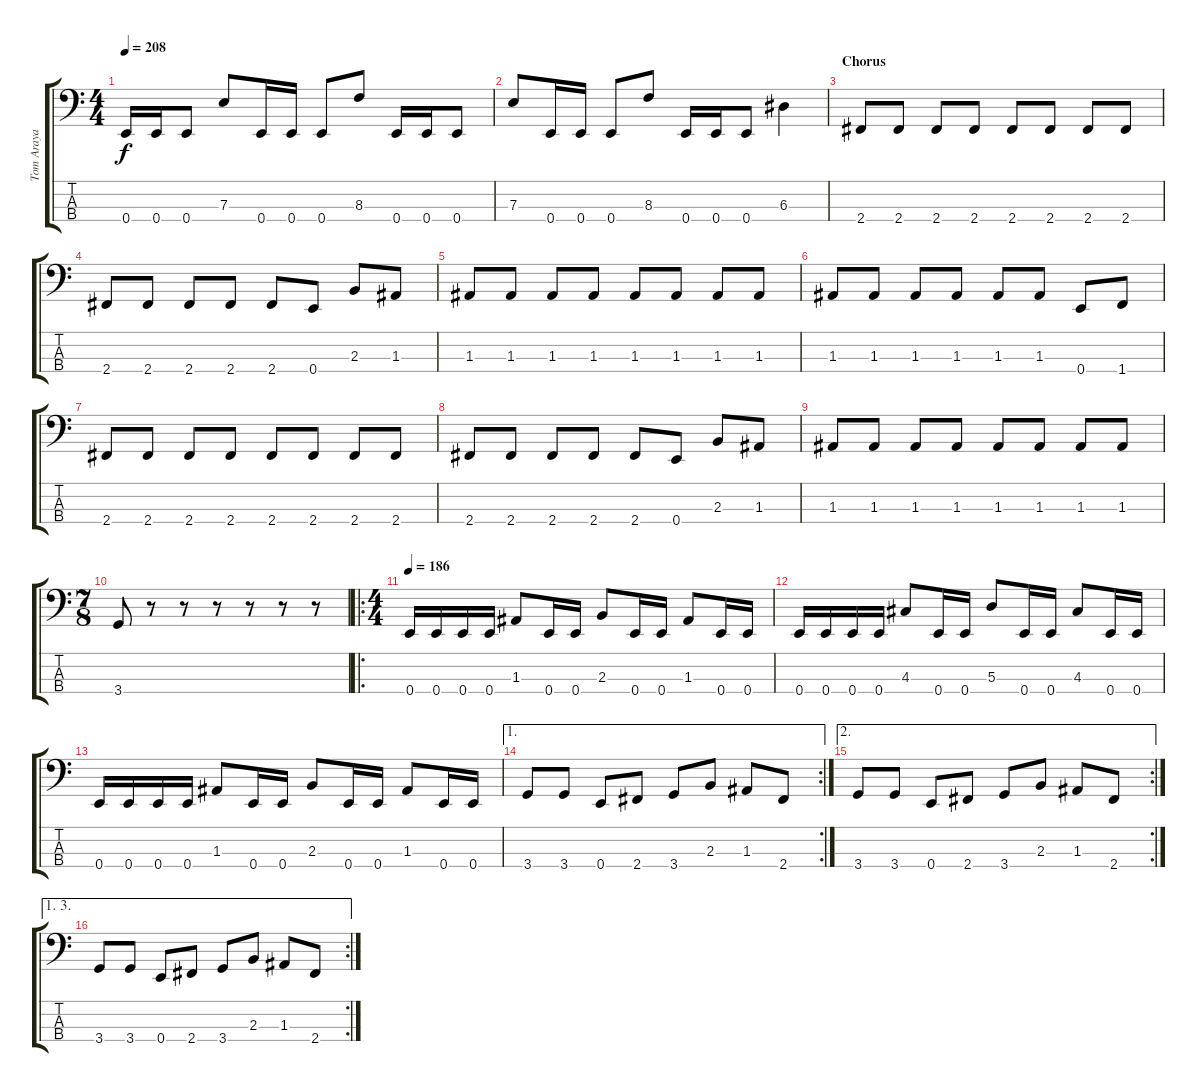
\track ("Tom Araya" "Tom Araya") {instrument electricbasspick}
\staff {score tabs}
\tuning (G2 D2 A1 E1) {hide}
\ts (4 4)
\tempo 208
\clef f4
\ks c
0.4.16{dy f} 0.4.16 0.4.8 7.3.8 0.4.16 0.4.16 0.4.8 8.3.8 0.4.16 0.4.16 0.4.8 |
7.3.8 0.4.16 0.4.16 0.4.8 8.3.8 0.4.16 0.4.16 0.4.8 6.3.4 |
\section ("" "Chorus")
2.4.8 2.4.8 2.4.8 2.4.8 2.4.8 2.4.8 2.4.8 2.4.8 |
2.4.8 2.4.8 2.4.8 2.4.8 2.4.8 0.4.8 2.3.8 1.3.8 |
1.3.8 1.3.8 1.3.8 1.3.8 1.3.8 1.3.8 1.3.8 1.3.8 |
1.3.8 1.3.8 1.3.8 1.3.8 1.3.8 1.3.8 0.4.8 1.4.8 |
2.4.8 2.4.8 2.4.8 2.4.8 2.4.8 2.4.8 2.4.8 2.4.8 |
2.4.8 2.4.8 2.4.8 2.4.8 2.4.8 0.4.8 2.3.8 1.3.8 |
1.3.8 1.3.8 1.3.8 1.3.8 1.3.8 1.3.8 1.3.8 1.3.8 |
\ts (7 8)
3.4.8 r.8 r.8 r.8 r.8 r.8 r.8 |
\ro
\ts (4 4)
\tempo 186
0.4.16 0.4.16 0.4.16 0.4.16 1.3.8 0.4.16 0.4.16 2.3.8 0.4.16 0.4.16 1.3.8 0.4.16 0.4.16 |
0.4.16 0.4.16 0.4.16 0.4.16 4.3.8 0.4.16 0.4.16 5.3.8 0.4.16 0.4.16 4.3.8 0.4.16 0.4.16 |
0.4.16 0.4.16 0.4.16 0.4.16 1.3.8 0.4.16 0.4.16 2.3.8 0.4.16 0.4.16 1.3.8 0.4.16 0.4.16 |
\ae 1
\rc 2
3.4.8 3.4.8 0.4.8 2.4.8 3.4.8 2.3.8 1.3.8 2.4.8 |
\ae 2
\rc 2
3.4.8 3.4.8 0.4.8 2.4.8 3.4.8 2.3.8 1.3.8 2.4.8 |
\ae (1 3)
\rc 2
3.4.8 3.4.8 0.4.8 2.4.8 3.4.8 2.3.8 1.3.8 2.4.8
